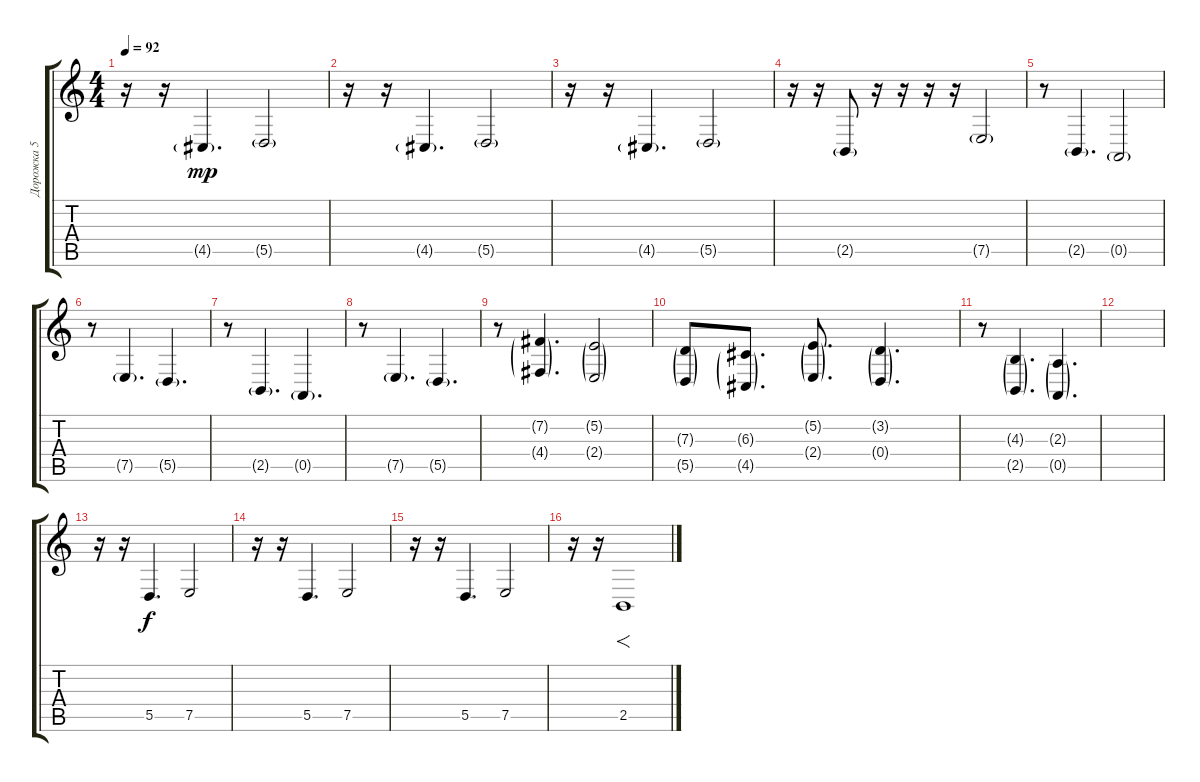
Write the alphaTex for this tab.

\track ("Дорожка 5" "Дорожка 5") {instrument stringensemble1}
\staff {score tabs}
\tuning (E4 B3 G3 D3 A2 E2) {hide}
\ts (4 4)
\tempo 92
\clef g2
\ks c
r.16{dy mp} r.16 4.5{g}.4{d} 5.5{g}.2 |
r.16 r.16 4.5{g}.4{d} 5.5{g}.2 |
r.16 r.16 4.5{g}.4{d} 5.5{g}.2 |
r.16 r.16 2.5{g}.8 r.16 r.16 r.16 r.16 7.5{g}.2 |
r.8 2.5{g}.4{d} 0.5{g}.2 |
r.8 7.5{g}.4{d} 5.5{g}.4{d} |
r.8 2.5{g}.4{d} 0.5{g}.4{d} |
r.8 7.5{g}.4{d} 5.5{g}.4{d} |
r.8 (7.2{g} 4.4{g}).4{d} (5.2{g} 2.4{g}).2 |
(7.3{g} 5.5{g}).8 (6.3{g} 4.5{g}).8{d} (5.2{g} 2.4{g}).8{d} (3.2{g} 0.4{g}).4{d} |
r.8 (4.3{g} 2.5{g}).4{d} (2.3{g} 0.5{g}).4{d} |
|
r.16 r.16 5.5.4{d dy f} 7.5.2 |
r.16 r.16 5.5.4{d} 7.5.2 |
r.16 r.16 5.5.4{d} 7.5.2 |
r.16 r.16 2.5.1{f}
